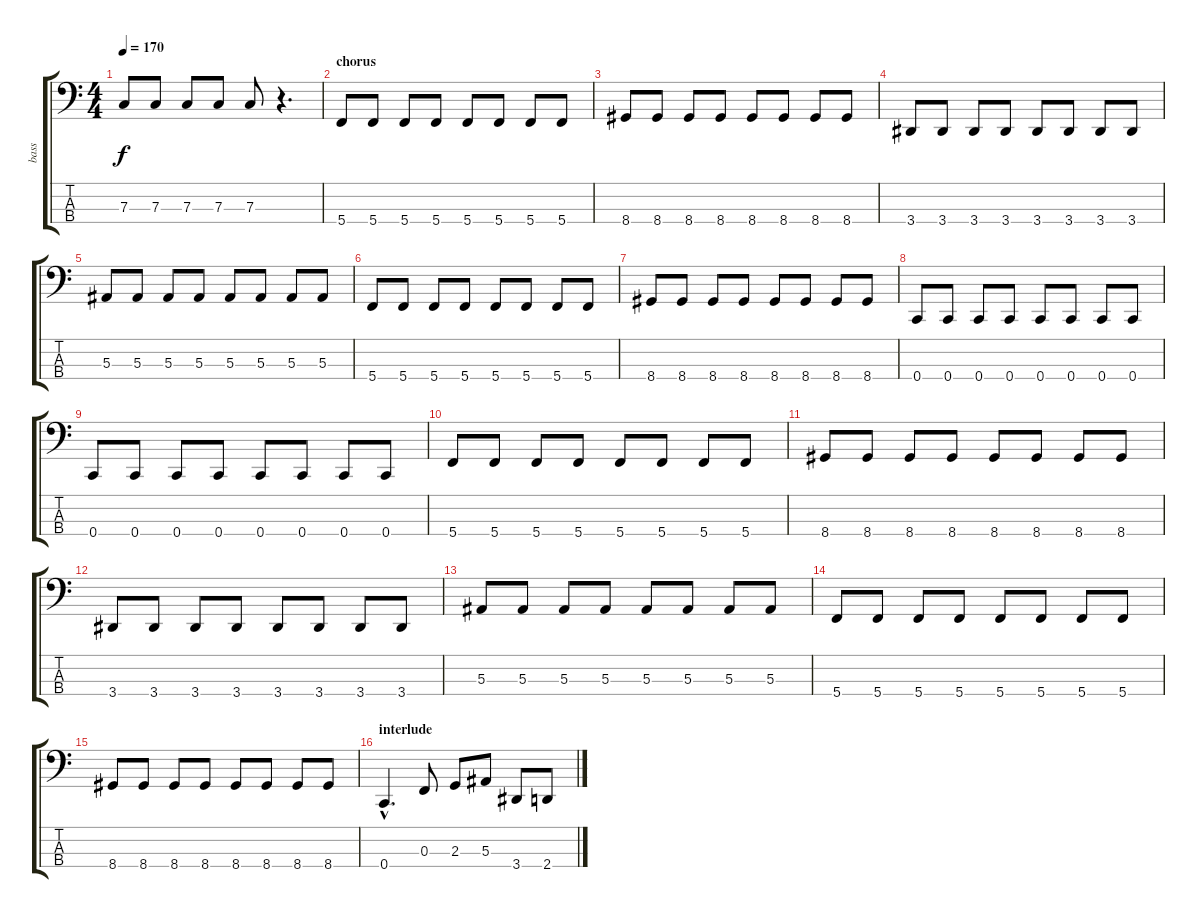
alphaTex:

\track ("bass" "bass") {instrument electricbassfinger}
\staff {score tabs}
\tuning (Eb2 Bb1 F1 C1) {hide}
\ts (4 4)
\tempo 170
\clef f4
\ks c
7.3.8{dy f} 7.3.8 7.3.8 7.3.8 7.3.8 r.4{d} |
\section ("" "chorus")
5.4.8 5.4.8 5.4.8 5.4.8 5.4.8 5.4.8 5.4.8 5.4.8 |
8.4.8 8.4.8 8.4.8 8.4.8 8.4.8 8.4.8 8.4.8 8.4.8 |
3.4.8 3.4.8 3.4.8 3.4.8 3.4.8 3.4.8 3.4.8 3.4.8 |
5.3.8 5.3.8 5.3.8 5.3.8 5.3.8 5.3.8 5.3.8 5.3.8 |
5.4.8 5.4.8 5.4.8 5.4.8 5.4.8 5.4.8 5.4.8 5.4.8 |
8.4.8 8.4.8 8.4.8 8.4.8 8.4.8 8.4.8 8.4.8 8.4.8 |
0.4.8 0.4.8 0.4.8 0.4.8 0.4.8 0.4.8 0.4.8 0.4.8 |
0.4.8 0.4.8 0.4.8 0.4.8 0.4.8 0.4.8 0.4.8 0.4.8 |
5.4.8 5.4.8 5.4.8 5.4.8 5.4.8 5.4.8 5.4.8 5.4.8 |
8.4.8 8.4.8 8.4.8 8.4.8 8.4.8 8.4.8 8.4.8 8.4.8 |
3.4.8 3.4.8 3.4.8 3.4.8 3.4.8 3.4.8 3.4.8 3.4.8 |
5.3.8 5.3.8 5.3.8 5.3.8 5.3.8 5.3.8 5.3.8 5.3.8 |
5.4.8 5.4.8 5.4.8 5.4.8 5.4.8 5.4.8 5.4.8 5.4.8 |
8.4.8 8.4.8 8.4.8 8.4.8 8.4.8 8.4.8 8.4.8 8.4.8 |
\section ("" "interlude")
0.4{hac}.4{d} 0.3.8 2.3.8 5.3.8 3.4.8 2.4.8
